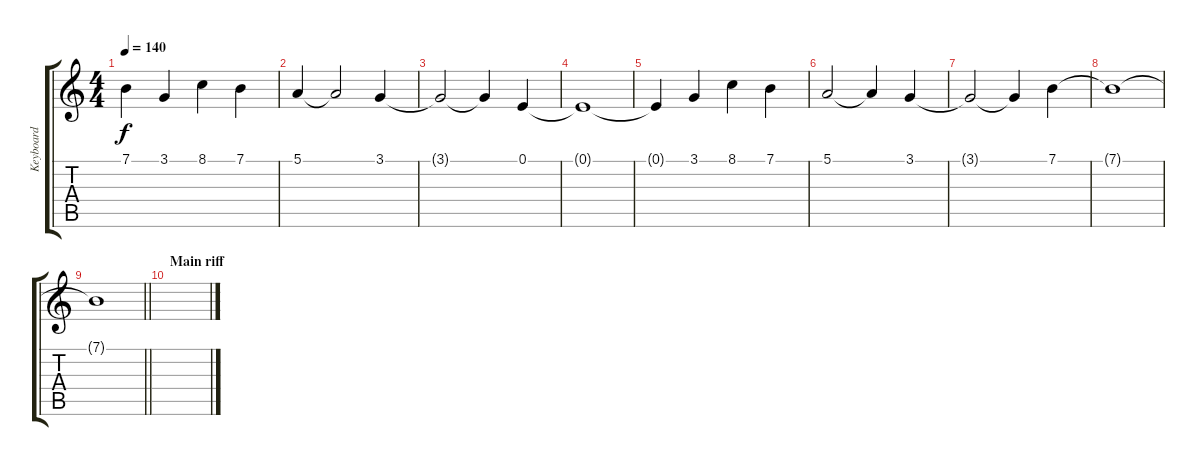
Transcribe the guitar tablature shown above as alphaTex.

\track ("Keyboard" "Keyboard") {instrument electricpiano1}
\staff {score tabs}
\tuning (E4 B3 G3 D3 A2 E2) {hide}
\ts (4 4)
\tempo 140
\clef g2
\ks c
7.1{t}.4{dy f} 3.1.4 8.1.4 7.1.4 |
5.1.4 5.1{t}.2 3.1.4 |
3.1{t}.2 3.1{t}.4 0.1.4 |
0.1{t}.1 |
0.1{t}.4 3.1.4 8.1.4 7.1.4 |
5.1.2 5.1{t}.4 3.1.4 |
3.1{t}.2 3.1{t}.4 7.1.4 |
7.1{t}.1 |
\barLineRight lightlight
7.1{t}.1 |
\section ("" "Main riff")
